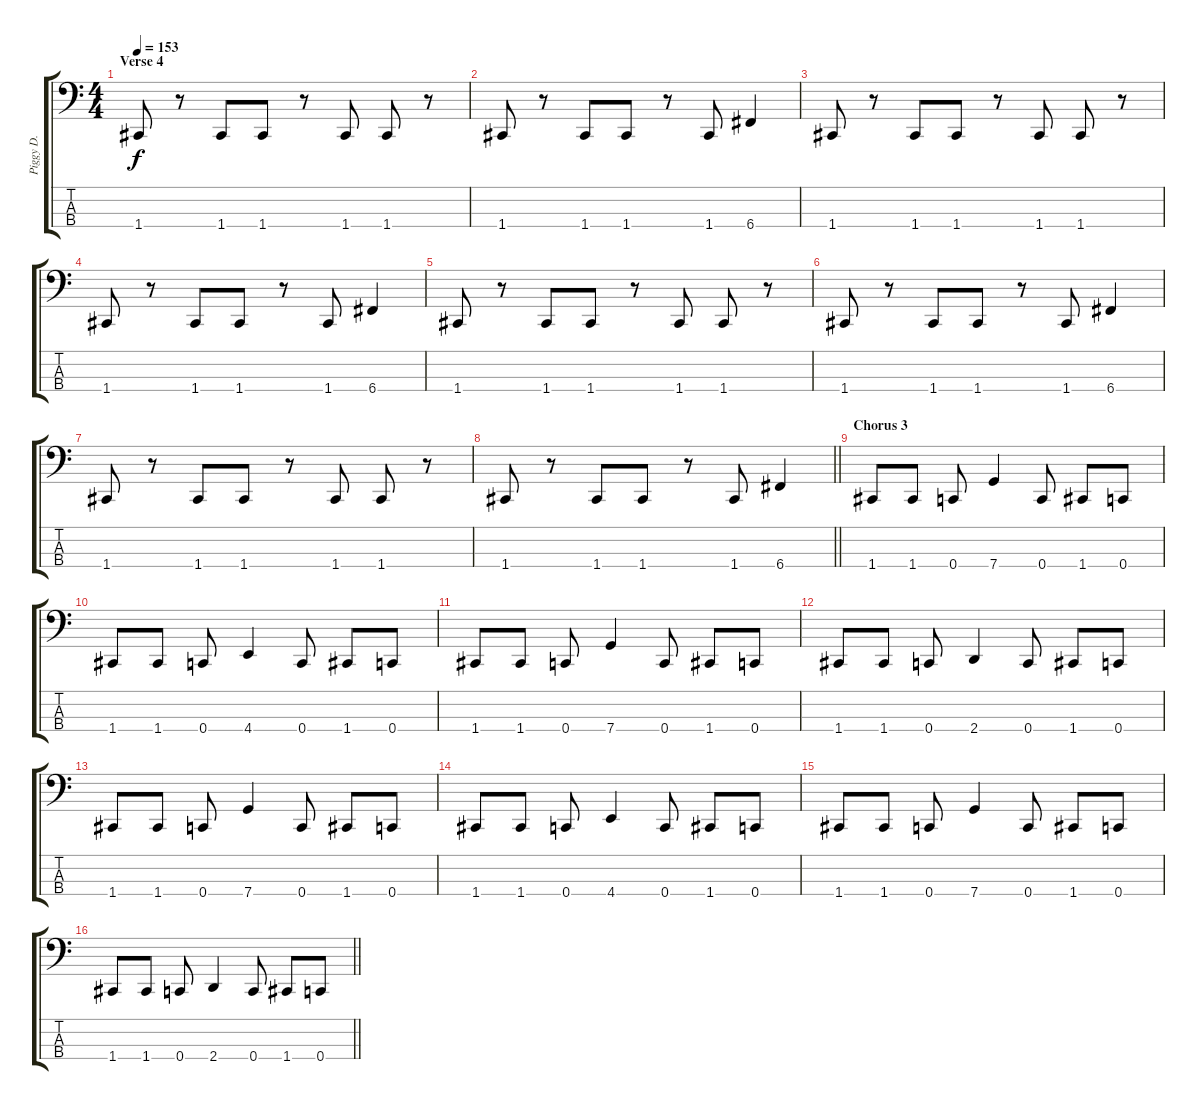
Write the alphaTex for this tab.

\track ("Piggy D." "Piggy D.") {instrument electricbassfinger}
\staff {score tabs}
\tuning (F2 C2 G1 C1) {hide}
\ts (4 4)
\section ("" "Verse 4")
\tempo 153
\clef f4
\ks c
1.4.8{dy f} r.8 1.4.8 1.4.8 r.8 1.4.8 1.4.8 r.8 |
1.4.8 r.8 1.4.8 1.4.8 r.8 1.4.8 6.4.4 |
1.4.8 r.8 1.4.8 1.4.8 r.8 1.4.8 1.4.8 r.8 |
1.4.8 r.8 1.4.8 1.4.8 r.8 1.4.8 6.4.4 |
1.4.8 r.8 1.4.8 1.4.8 r.8 1.4.8 1.4.8 r.8 |
1.4.8 r.8 1.4.8 1.4.8 r.8 1.4.8 6.4.4 |
1.4.8 r.8 1.4.8 1.4.8 r.8 1.4.8 1.4.8 r.8 |
\barLineRight lightlight
1.4.8 r.8 1.4.8 1.4.8 r.8 1.4.8 6.4.4 |
\section ("" "Chorus 3")
1.4.8 1.4.8 0.4.8 7.4.4 0.4.8 1.4.8 0.4.8 |
1.4.8 1.4.8 0.4.8 4.4.4 0.4.8 1.4.8 0.4.8 |
1.4.8 1.4.8 0.4.8 7.4.4 0.4.8 1.4.8 0.4.8 |
1.4.8 1.4.8 0.4.8 2.4.4 0.4.8 1.4.8 0.4.8 |
1.4.8 1.4.8 0.4.8 7.4.4 0.4.8 1.4.8 0.4.8 |
1.4.8 1.4.8 0.4.8 4.4.4 0.4.8 1.4.8 0.4.8 |
1.4.8 1.4.8 0.4.8 7.4.4 0.4.8 1.4.8 0.4.8 |
\barLineRight lightlight
1.4.8 1.4.8 0.4.8 2.4.4 0.4.8 1.4.8 0.4.8
